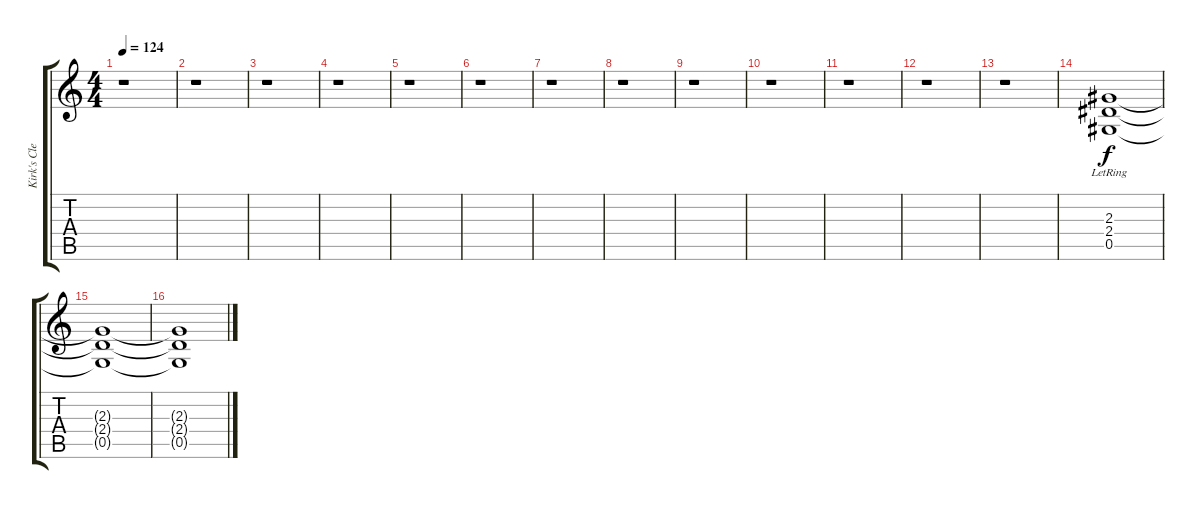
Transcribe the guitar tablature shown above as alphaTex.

\track ("Kirk's Clean" "Kirk's Cle") {instrument electricguitarclean}
\staff {score tabs}
\tuning (Eb4 Bb3 Gb3 Db3 Ab2 Eb2) {hide}
\ts (4 4)
\tempo 124
\clef g2
\ks c
r.1{dy f} |
r.1 |
r.1 |
r.1 |
r.1 |
r.1 |
r.1 |
r.1 |
r.1 |
r.1 |
r.1 |
r.1 |
r.1 |
(2.3{lr} 2.4{lr} 0.5{lr}).1 |
(2.3{t} 2.4{t} 0.5{t}).1 |
(2.3{t} 2.4{t} 0.5{t}).1
